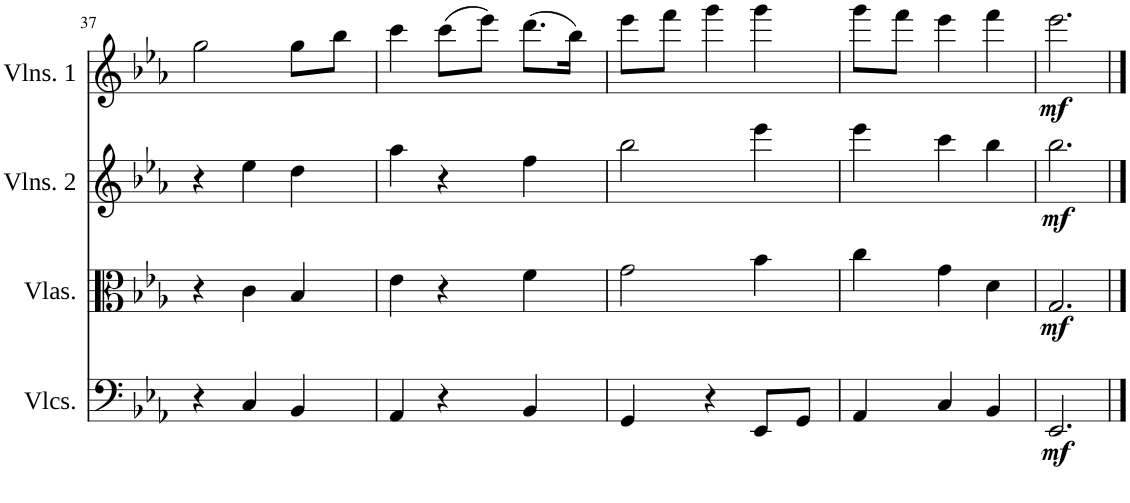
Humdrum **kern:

**kern	**dynam	**kern	**dynam	**kern	**dynam	**kern	**dynam
*part4	*part4	*part3	*part3	*part2	*part2	*part1	*part1
*staff4	*staff4	*staff3	*staff3	*staff2	*staff2	*staff1	*staff1
*I"Violoncellos	*	*I"Violas	*	*I"Violins 2	*	*I"Violins 1	*
*I'Vlcs.	*	*I'Vlas.	*	*I'Vlns. 2	*	*I'Vlns. 1	*
!!LO:PB:g=z
*clefF4	*	*clefC3	*	*clefG2	*	*clefG2	*
*k[b-e-a-]	*	*k[b-e-a-]	*	*k[b-e-a-]	*	*k[b-e-a-]	*
*M3/4	*	*M3/4	*	*M3/4	*	*M3/4	*
=37	=37	=37	=37	=37	=37	=37	=37
4r	.	4r	.	4r	.	2gg\	.
4C/	.	4c\	.	4ee-\	.	.	.
4BB-/	.	4B-/	.	4dd\	.	8gg\L	.
.	.	.	.	.	.	8bb-\J	.
=38	=38	=38	=38	=38	=38	=38	=38
4AA-/	.	4e-\	.	4aa-\	.	4ccc\	.
4r	.	4r	.	4r	.	(8ccc\L	.
.	.	.	.	.	.	8eee-\J)	.
4BB-/	.	4f\	.	4ff\	.	(8.ddd\L	.
.	.	.	.	.	.	16bb-\Jk)	.
=39	=39	=39	=39	=39	=39	=39	=39
4GG/	.	2g\	.	2bb-\	.	8eee-\L	.
.	.	.	.	.	.	8fff\J	.
4r	.	.	.	.	.	4ggg\	.
8EE-/L	.	4b-\	.	4eee-\	.	4ggg\	.
8GG/J	.	.	.	.	.	.	.
=40	=40	=40	=40	=40	=40	=40	=40
4AA-/	.	4cc\	.	4eee-\	.	8ggg\L	.
.	.	.	.	.	.	8fff\J	.
4C/	.	4g\	.	4ccc\	.	4eee-\	.
4BB-/	.	4d\	.	4bb-\	.	4fff\	.
=41	=41	=41	=41	=41	=41	=41	=41
!	!LO:DY:b	!	!LO:DY:b	!	!LO:DY:b	!	!LO:DY:b
2.EE-/	mf	2.G/	mf	2.bb-\	mf	2.eee-\	mf
==	==	==	==	==	==	==	==
*-	*-	*-	*-	*-	*-	*-	*-
